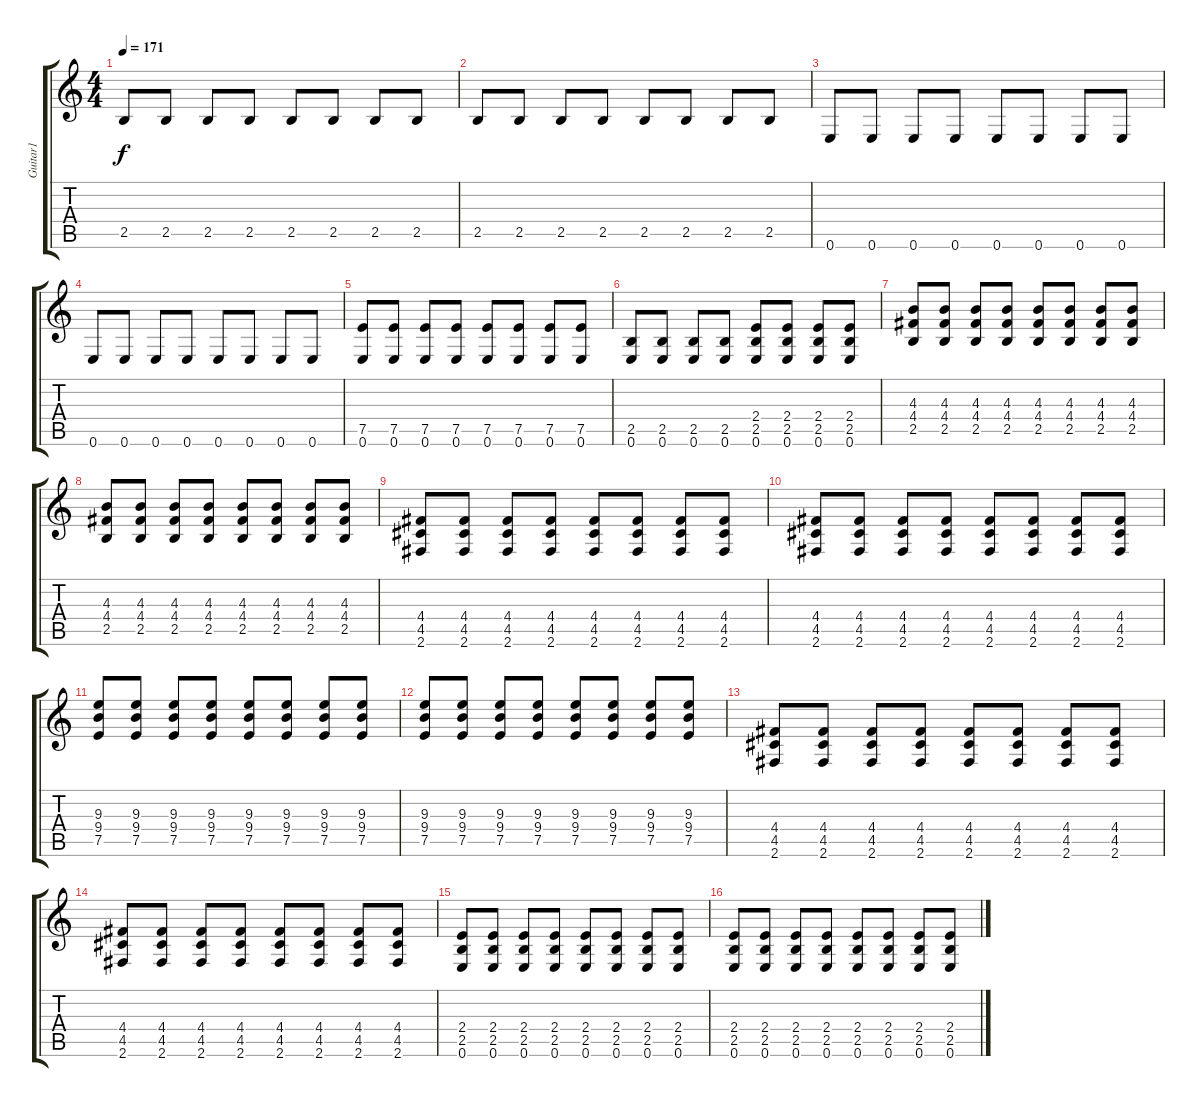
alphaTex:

\track ("Guitar1" "Guitar1") {instrument distortionguitar}
\staff {score tabs}
\tuning (E4 B3 G3 D3 A2 E2) {hide}
\ts (4 4)
\tempo 171
\clef g2
\ks c
2.5.8{dy f} 2.5.8 2.5.8 2.5.8 2.5.8 2.5.8 2.5.8 2.5.8 |
2.5.8 2.5.8 2.5.8 2.5.8 2.5.8 2.5.8 2.5.8 2.5.8 |
0.6.8 0.6.8 0.6.8 0.6.8 0.6.8 0.6.8 0.6.8 0.6.8 |
0.6.8 0.6.8 0.6.8 0.6.8 0.6.8 0.6.8 0.6.8 0.6.8 |
(7.5 0.6).8 (7.5 0.6).8 (7.5 0.6).8 (7.5 0.6).8 (7.5 0.6).8 (7.5 0.6).8 (7.5 0.6).8 (7.5 0.6).8 |
(2.5 0.6).8 (2.5 0.6).8 (2.5 0.6).8 (2.5 0.6).8 (2.4 2.5 0.6).8 (2.4 2.5 0.6).8 (2.4 2.5 0.6).8 (2.4 2.5 0.6).8 |
(4.3 4.4 2.5).8 (4.3 4.4 2.5).8 (4.3 4.4 2.5).8 (4.3 4.4 2.5).8 (4.3 4.4 2.5).8 (4.3 4.4 2.5).8 (4.3 4.4 2.5).8 (4.3 4.4 2.5).8 |
(4.3 4.4 2.5).8 (4.3 4.4 2.5).8 (4.3 4.4 2.5).8 (4.3 4.4 2.5).8 (4.3 4.4 2.5).8 (4.3 4.4 2.5).8 (4.3 4.4 2.5).8 (4.3 4.4 2.5).8 |
(4.4 4.5 2.6).8 (4.4 4.5 2.6).8 (4.4 4.5 2.6).8 (4.4 4.5 2.6).8 (4.4 4.5 2.6).8 (4.4 4.5 2.6).8 (4.4 4.5 2.6).8 (4.4 4.5 2.6).8 |
(4.4 4.5 2.6).8 (4.4 4.5 2.6).8 (4.4 4.5 2.6).8 (4.4 4.5 2.6).8 (4.4 4.5 2.6).8 (4.4 4.5 2.6).8 (4.4 4.5 2.6).8 (4.4 4.5 2.6).8 |
(9.3 9.4 7.5).8 (9.3 9.4 7.5).8 (9.3 9.4 7.5).8 (9.3 9.4 7.5).8 (9.3 9.4 7.5).8 (9.3 9.4 7.5).8 (9.3 9.4 7.5).8 (9.3 9.4 7.5).8 |
(9.3 9.4 7.5).8 (9.3 9.4 7.5).8 (9.3 9.4 7.5).8 (9.3 9.4 7.5).8 (9.3 9.4 7.5).8 (9.3 9.4 7.5).8 (9.3 9.4 7.5).8 (9.3 9.4 7.5).8 |
(4.4 4.5 2.6).8 (4.4 4.5 2.6).8 (4.4 4.5 2.6).8 (4.4 4.5 2.6).8 (4.4 4.5 2.6).8 (4.4 4.5 2.6).8 (4.4 4.5 2.6).8 (4.4 4.5 2.6).8 |
(4.4 4.5 2.6).8 (4.4 4.5 2.6).8 (4.4 4.5 2.6).8 (4.4 4.5 2.6).8 (4.4 4.5 2.6).8 (4.4 4.5 2.6).8 (4.4 4.5 2.6).8 (4.4 4.5 2.6).8 |
(2.4 2.5 0.6).8 (2.4 2.5 0.6).8 (2.4 2.5 0.6).8 (2.4 2.5 0.6).8 (2.4 2.5 0.6).8 (2.4 2.5 0.6).8 (2.4 2.5 0.6).8 (2.4 2.5 0.6).8 |
(2.4 2.5 0.6).8 (2.4 2.5 0.6).8 (2.4 2.5 0.6).8 (2.4 2.5 0.6).8 (2.4 2.5 0.6).8 (2.4 2.5 0.6).8 (2.4 2.5 0.6).8 (2.4 2.5 0.6).8
